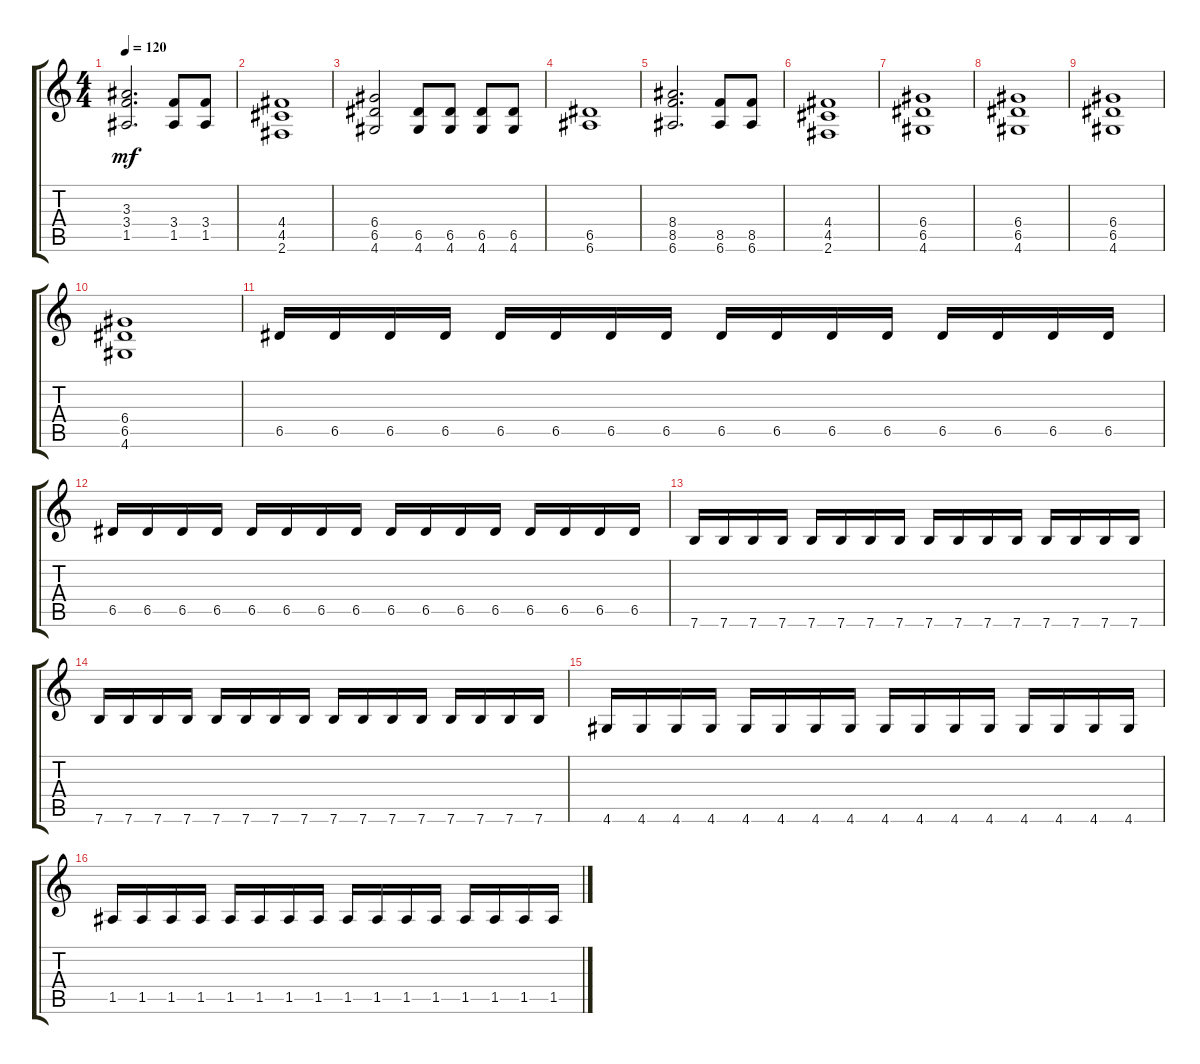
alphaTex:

\track "" {instrument distortionguitar}
\staff {score tabs}
\tuning (E4 B3 G3 D3 A2 E2) {hide}
\ts (4 4)
\tempo 120
\clef g2
\ks c
(3.3 3.4 1.5).2{d dy mf} (3.4 1.5).8 (3.4 1.5).8 |
(4.4 4.5 2.6).1 |
(6.4 6.5 4.6).2 (6.5 4.6).8 (6.5 4.6).8 (6.5 4.6).8 (6.5 4.6).8 |
(6.5 6.6).1 |
(8.4 8.5 6.6).2{d} (8.5 6.6).8 (8.5 6.6).8 |
(4.4 4.5 2.6).1 |
(6.4 6.5 4.6).1 |
(6.4 6.5 4.6).1 |
(6.4 6.5 4.6).1 |
(6.4 6.5 4.6).1 |
6.5.16 6.5.16 6.5.16 6.5.16 6.5.16 6.5.16 6.5.16 6.5.16 6.5.16 6.5.16 6.5.16 6.5.16 6.5.16 6.5.16 6.5.16 6.5.16 |
6.5.16 6.5.16 6.5.16 6.5.16 6.5.16 6.5.16 6.5.16 6.5.16 6.5.16 6.5.16 6.5.16 6.5.16 6.5.16 6.5.16 6.5.16 6.5.16 |
7.6.16 7.6.16 7.6.16 7.6.16 7.6.16 7.6.16 7.6.16 7.6.16 7.6.16 7.6.16 7.6.16 7.6.16 7.6.16 7.6.16 7.6.16 7.6.16 |
7.6.16 7.6.16 7.6.16 7.6.16 7.6.16 7.6.16 7.6.16 7.6.16 7.6.16 7.6.16 7.6.16 7.6.16 7.6.16 7.6.16 7.6.16 7.6.16 |
4.6.16 4.6.16 4.6.16 4.6.16 4.6.16 4.6.16 4.6.16 4.6.16 4.6.16 4.6.16 4.6.16 4.6.16 4.6.16 4.6.16 4.6.16 4.6.16 |
1.5.16 1.5.16 1.5.16 1.5.16 1.5.16 1.5.16 1.5.16 1.5.16 1.5.16 1.5.16 1.5.16 1.5.16 1.5.16 1.5.16 1.5.16 1.5.16
